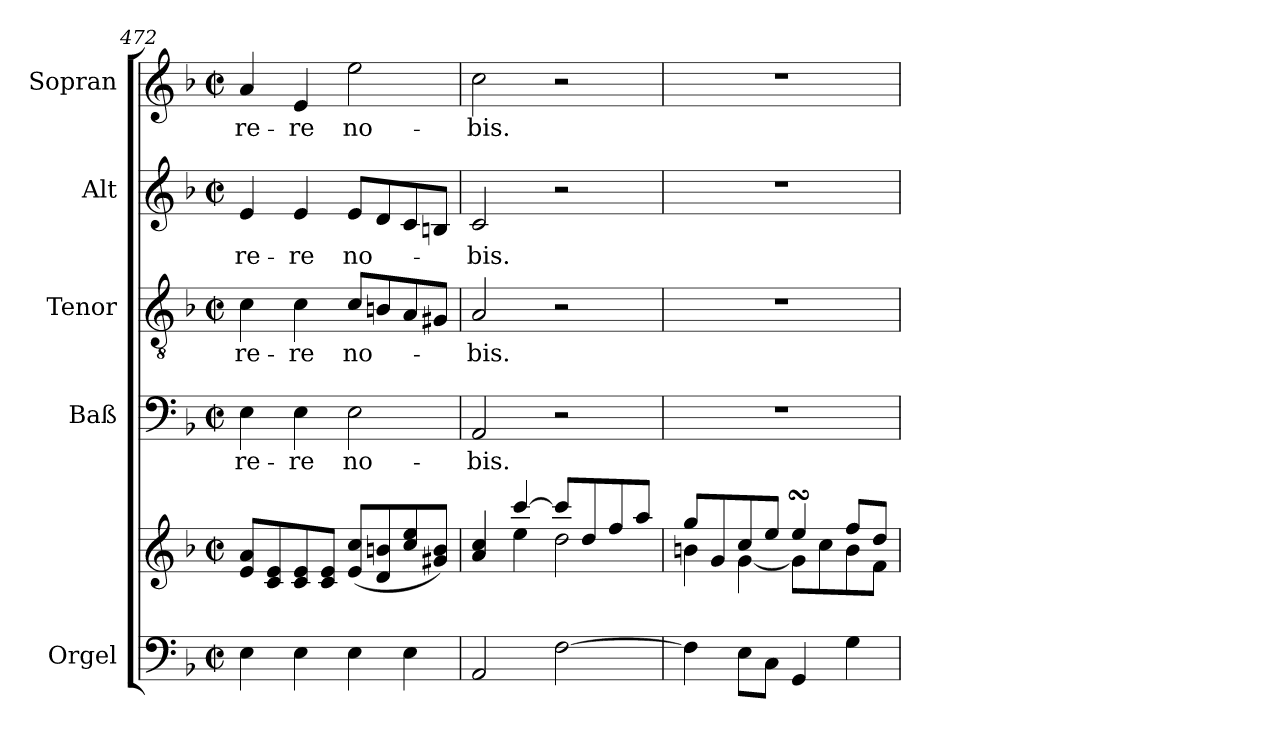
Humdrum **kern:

**kern	**kern	**kern	**text	**kern	**text	**kern	**text	**kern	**text
*part5	*part5	*part4	*part4	*part3	*part3	*part2	*part2	*part1	*part1
*staff6	*staff5	*staff4	*staff4	*staff3	*staff3	*staff2	*staff2	*staff1	*staff1
*I"Orgel	*	*I"Baß	*	*I"Tenor	*	*I"Alt	*	*I"Sopran	*
*I'Org.	*	*	*	*	*	*	*	*	*
*clefF4	*clefG2	*clefF4	*	*clefGv2	*	*clefG2	*	*clefG2	*
*k[b-]	*k[b-]	*k[b-]	*	*k[b-]	*	*k[b-]	*	*k[b-]	*
*F:	*F:	*F:	*	*F:	*	*F:	*	*F:	*
*M2/2	*M2/2	*M2/2	*	*M2/2	*	*M2/2	*	*M2/2	*
*met(c|)	*met(c|)	*met(c|)	*	*met(c|)	*	*met(c|)	*	*met(c|)	*
=472	=472	=472	=472	=472	=472	=472	=472	=472	=472
!	!	!	!LO:LY:b	!	!LO:LY:b	!	!LO:LY:b	!	!LO:LY:b
4E\	8e/ 8a/L	4E\	-re-	4c\	-re-	4e/	-re-	4a/	-re-
.	8c/ 8e/	.	.	.	.	.	.	.	.
!	!	!	!LO:LY:b	!	!LO:LY:b	!	!LO:LY:b	!	!LO:LY:b
4E\	8c/ 8e/	4E\	-re	4c\	-re	4e/	-re	4e/	-re
.	8c/ 8e/J	.	.	.	.	.	.	.	.
!	!	!	!LO:LY:b	!	!LO:LY:b	!	!LO:LY:b	!	!LO:LY:b
4E\	(<8e/ 8cc/L	2E\	no-	8c/L	no-	8e/L	no-	2ee\	no-
.	8d/ 8bn/	.	.	8Bn/	.	8d/	.	.	.
4E\	8cc/ 8ee/	.	.	8A/	.	8c/	.	.	.
.	8g#X/ 8b/J)	.	.	8G#X/J	.	8Bn/J	.	.	.
=473	=473	=473	=473	=473	=473	=473	=473	=473	=473
*	*^	*	*	*	*	*	*	*	*
!	!	!	!	!LO:LY:b	!	!LO:LY:b	!	!LO:LY:b	!	!LO:LY:b
2AA/	4a/ 4cc/	4ryy	2AA/	-bis.	2A/	-bis.	2c/	-bis.	2cc\	-bis.
.	[>4ccc/	4ee\	.	.	.	.	.	.	.	.
[2F\	8ccc/L]	2dd\	2r	.	2r	.	2r	.	2r	.
.	8dd/	.	.	.	.	.	.	.	.	.
.	8ff/	.	.	.	.	.	.	.	.	.
.	8aa/J	.	.	.	.	.	.	.	.	.
!!LO:LB:g=z
=474	=474	=474	=474	=474	=474	=474	=474	=474	=474	=474
4F\]	8gg/L	4bn\	1r	.	1r	.	1r	.	1r	.
.	8g/	.	.	.	.	.	.	.	.	.
8E\L	8cc/	[<4g\	.	.	.	.	.	.	.	.
8C\J	8ee/J	.	.	.	.	.	.	.	.	.
4GG/	4eesSsS/	8g\L]	.	.	.	.	.	.	.	.
.	.	8cc\	.	.	.	.	.	.	.	.
4G\	8ff/L	8b\	.	.	.	.	.	.	.	.
.	8dd/J	8f\J	.	.	.	.	.	.	.	.
*	*v	*v	*	*	*	*	*	*	*	*
=	=	=	=	=	=	=	=	=	=
*-	*-	*-	*-	*-	*-	*-	*-	*-	*-
